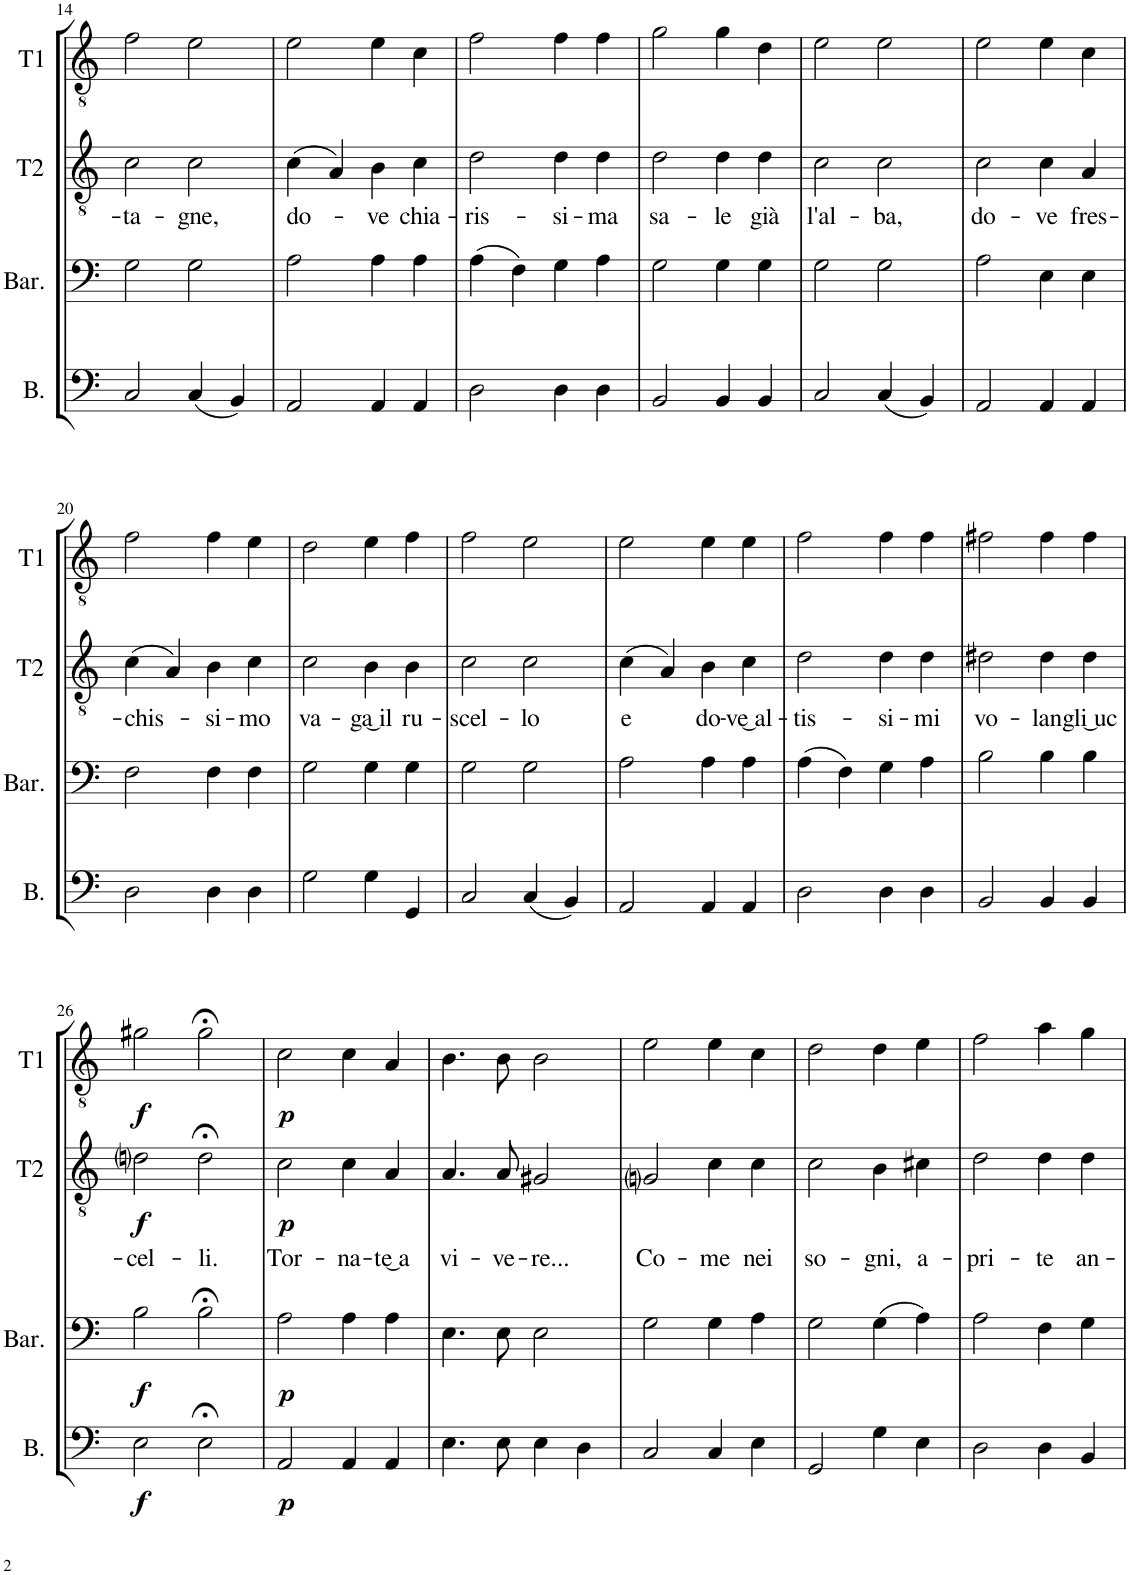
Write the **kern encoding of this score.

**kern	**dynam	**kern	**dynam	**kern	**text	**dynam	**kern	**dynam
*part4	*part4	*part3	*part3	*part2	*part2	*part2	*part1	*part1
*staff4	*staff4	*staff3	*staff3	*staff2	*staff2	*staff2	*staff1	*staff1
*I"Bass	*	*I"Baritone	*	*I"Tenor2	*	*	*I"Tenor1	*
*I'B.	*	*I'Bar.	*	*I'T2	*	*	*I'T1	*
!!LO:PB:g=z
*clefF4	*	*clefF4	*	*clefGv2	*	*	*clefGv2	*
*k[]	*	*k[]	*	*k[]	*	*	*k[]	*
*M4/4	*	*M4/4	*	*M4/4	*	*	*M4/4	*
*met(c|)	*	*met(c|)	*	*met(c|)	*	*	*met(c|)	*
=14	=14	=14	=14	=14	=14	=14	=14	=14
!	!	!	!	!	!LO:LY:b	!	!	!
2C/	.	2G\	.	2c\	-ta-	.	2f\	.
!	!	!	!	!	!LO:LY:b	!	!	!
(4C/	.	2G\	.	2c\	-gne,	.	2e\	.
4BB/)	.	.	.	.	.	.	.	.
=15	=15	=15	=15	=15	=15	=15	=15	=15
!	!	!	!	!	!LO:LY:b	!	!	!
2AA/	.	2A\	.	(4c\	do-	.	2e\	.
.	.	.	.	4A/)	.	.	.	.
!	!	!	!	!	!LO:LY:b	!	!	!
4AA/	.	4A\	.	4B\	-ve	.	4e\	.
!	!	!	!	!	!LO:LY:b	!	!	!
4AA/	.	4A\	.	4c\	chia-	.	4c\	.
=16	=16	=16	=16	=16	=16	=16	=16	=16
!	!	!	!	!	!LO:LY:b	!	!	!
2D\	.	(4A\	.	2d\	-ris-	.	2f\	.
.	.	4F\)	.	.	.	.	.	.
!	!	!	!	!	!LO:LY:b	!	!	!
4D\	.	4G\	.	4d\	-si-	.	4f\	.
!	!	!	!	!	!LO:LY:b	!	!	!
4D\	.	4A\	.	4d\	-ma	.	4f\	.
=17	=17	=17	=17	=17	=17	=17	=17	=17
!	!	!	!	!	!LO:LY:b	!	!	!
2BB/	.	2G\	.	2d\	sa-	.	2g\	.
!	!	!	!	!	!LO:LY:b	!	!	!
4BB/	.	4G\	.	4d\	-le	.	4g\	.
!	!	!	!	!	!LO:LY:b	!	!	!
4BB/	.	4G\	.	4d\	già	.	4d\	.
=18	=18	=18	=18	=18	=18	=18	=18	=18
!	!	!	!	!	!LO:LY:b	!	!	!
2C/	.	2G\	.	2c\	l'al-	.	2e\	.
!	!	!	!	!	!LO:LY:b	!	!	!
(4C/	.	2G\	.	2c\	-ba,	.	2e\	.
4BB/)	.	.	.	.	.	.	.	.
=19	=19	=19	=19	=19	=19	=19	=19	=19
!	!	!	!	!	!LO:LY:b	!	!	!
2AA/	.	2A\	.	2c\	do-	.	2e\	.
!	!	!	!	!	!LO:LY:b	!	!	!
4AA/	.	4E\	.	4c\	-ve	.	4e\	.
!	!	!	!	!	!LO:LY:b	!	!	!
4AA/	.	4E\	.	4A/	fres-	.	4c\	.
!!LO:LB:g=z
=20	=20	=20	=20	=20	=20	=20	=20	=20
!	!	!	!	!	!LO:LY:b	!	!	!
2D\	.	2F\	.	(4c\	-chis-	.	2f\	.
.	.	.	.	4A/)	.	.	.	.
!	!	!	!	!	!LO:LY:b	!	!	!
4D\	.	4F\	.	4B\	-si-	.	4f\	.
!	!	!	!	!	!LO:LY:b	!	!	!
4D\	.	4F\	.	4c\	-mo	.	4e\	.
=21	=21	=21	=21	=21	=21	=21	=21	=21
!	!	!	!	!	!LO:LY:b	!	!	!
2G\	.	2G\	.	2c\	va-	.	2d\	.
!	!	!	!	!	!LO:LY:b	!	!	!
4G\	.	4G\	.	4B\	-ga͜ il	.	4e\	.
!	!	!	!	!	!LO:LY:b	!	!	!
4GG/	.	4G\	.	4B\	ru-	.	4f\	.
=22	=22	=22	=22	=22	=22	=22	=22	=22
!	!	!	!	!	!LO:LY:b	!	!	!
2C/	.	2G\	.	2c\	-scel-	.	2f\	.
!	!	!	!	!	!LO:LY:b	!	!	!
(4C/	.	2G\	.	2c\	-lo	.	2e\	.
4BB/)	.	.	.	.	.	.	.	.
=23	=23	=23	=23	=23	=23	=23	=23	=23
!	!	!	!	!	!LO:LY:b	!	!	!
2AA/	.	2A\	.	(4c\	e	.	2e\	.
.	.	.	.	4A/)	.	.	.	.
!	!	!	!	!	!LO:LY:b	!	!	!
4AA/	.	4A\	.	4B\	do-	.	4e\	.
!	!	!	!	!	!LO:LY:b	!	!	!
4AA/	.	4A\	.	4c\	-ve͜ al-	.	4e\	.
=24	=24	=24	=24	=24	=24	=24	=24	=24
!	!	!	!	!	!LO:LY:b	!	!	!
2D\	.	(4A\	.	2d\	-tis-	.	2f\	.
.	.	4F\)	.	.	.	.	.	.
!	!	!	!	!	!LO:LY:b	!	!	!
4D\	.	4G\	.	4d\	-si-	.	4f\	.
!	!	!	!	!	!LO:LY:b	!	!	!
4D\	.	4A\	.	4d\	-mi	.	4f\	.
=25	=25	=25	=25	=25	=25	=25	=25	=25
!	!	!	!	!	!LO:LY:b	!	!	!
2BB/	.	2B\	.	2d#X\	vo-	.	2f#X\	.
!	!	!	!	!	!LO:LY:b	!	!	!
4BB/	.	4B\	.	4d#\	-lan	.	4f#\	.
!	!	!	!	!	!LO:LY:b	!	!	!
4BB/	.	4B\	.	4d#\	gli͜ uc-	.	4f#\	.
!!LO:LB:g=z
=26	=26	=26	=26	=26	=26	=26	=26	=26
!	!LO:DY:b	!	!LO:DY:b	!	!LO:LY:b	!LO:DY:b	!	!LO:DY:b
2E\	f	2B\	f	2dni\	-cel-	f	2g#X\	f
!	!	!	!	!	!LO:LY:b	!	!	!
2E;<\	.	2B;<\	.	2d;<\	-li.	.	2g#;<\	.
=27	=27	=27	=27	=27	=27	=27	=27	=27
!	!LO:DY:b	!	!LO:DY:b	!	!LO:LY:b	!LO:DY:b	!	!LO:DY:b
2AA/	p	2A\	p	2c\	Tor-	p	2c\	p
!	!	!	!	!	!LO:LY:b	!	!	!
4AA/	.	4A\	.	4c\	-na-	.	4c\	.
!	!	!	!	!	!LO:LY:b	!	!	!
4AA/	.	4A\	.	4A/	-te͜ a	.	4A/	.
=28	=28	=28	=28	=28	=28	=28	=28	=28
!	!	!	!	!	!LO:LY:b	!	!	!
4.E\	.	4.E\	.	4.A/	vi-	.	4.B\	.
!	!	!	!	!	!LO:LY:b	!	!	!
8E\	.	8E\	.	8A/	-ve-	.	8B\	.
!	!	!	!	!	!LO:LY:b	!	!	!
4E\	.	2E\	.	2G#X/	-re...	.	2B\	.
4D\	.	.	.	.	.	.	.	.
=29	=29	=29	=29	=29	=29	=29	=29	=29
!	!	!	!	!	!LO:LY:b	!	!	!
2C/	.	2G\	.	2Gni/	Co-	.	2e\	.
!	!	!	!	!	!LO:LY:b	!	!	!
4C/	.	4G\	.	4c\	-me	.	4e\	.
!	!	!	!	!	!LO:LY:b	!	!	!
4E\	.	4A\	.	4c\	nei	.	4c\	.
=30	=30	=30	=30	=30	=30	=30	=30	=30
!	!	!	!	!	!LO:LY:b	!	!	!
2GG/	.	2G\	.	2c\	so-	.	2d\	.
!	!	!	!	!	!LO:LY:b	!	!	!
4G\	.	(4G\	.	4B\	-gni,	.	4d\	.
!	!	!	!	!	!LO:LY:b	!	!	!
4E\	.	4A\)	.	4c#X\	a-	.	4e\	.
=31	=31	=31	=31	=31	=31	=31	=31	=31
!	!	!	!	!	!LO:LY:b	!	!	!
2D\	.	2A\	.	2d\	-pri-	.	2f\	.
!	!	!	!	!	!LO:LY:b	!	!	!
4D\	.	4F\	.	4d\	-te	.	4a\	.
!	!	!	!	!	!LO:LY:b	!	!	!
4BB/	.	4G\	.	4d\	an-	.	4g\	.
=	=	=	=	=	=	=	=	=
*-	*-	*-	*-	*-	*-	*-	*-	*-
